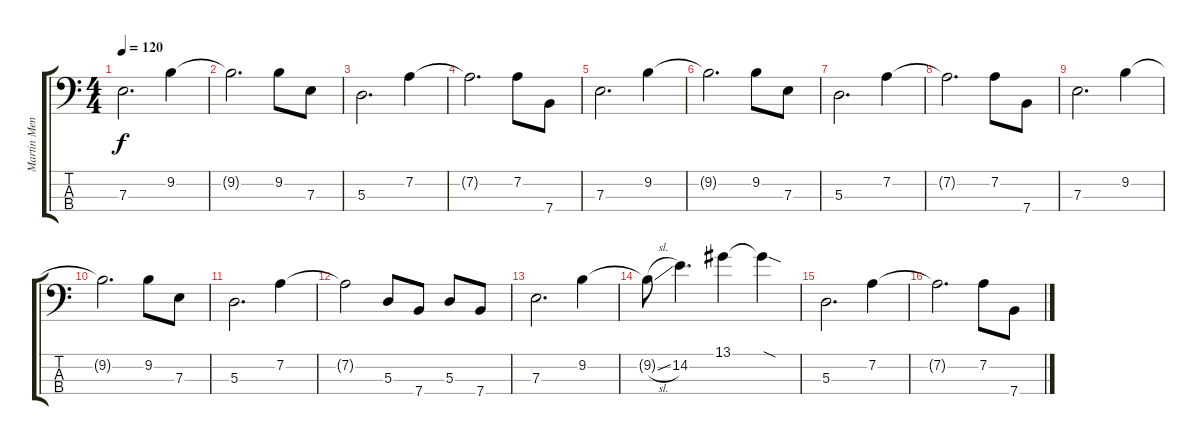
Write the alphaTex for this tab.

\track ("Martin Mendez - Bass" "Martin Men") {instrument electricbassfinger}
\staff {score tabs}
\tuning (G2 D2 A1 E1) {hide}
\ts (4 4)
\tempo 120
\clef f4
\ks c
7.3.2{d dy f} 9.2.4 |
9.2{t}.2{d} 9.2.8 7.3.8 |
5.3.2{d} 7.2.4 |
7.2{t}.2{d} 7.2.8 7.4.8 |
7.3.2{d} 9.2.4 |
9.2{t}.2{d} 9.2.8 7.3.8 |
5.3.2{d} 7.2.4 |
7.2{t}.2{d} 7.2.8 7.4.8 |
7.3.2{d} 9.2.4 |
9.2{t}.2{d} 9.2.8 7.3.8 |
5.3.2{d} 7.2.4 |
7.2{t}.2 5.3.8 7.4.8 5.3.8 7.4.8 |
7.3.2{d} 9.2.4 |
9.2{sl t}.8 14.2.4{d} 13.1.4 13.1{sod t}.4 |
5.3.2{d} 7.2.4 |
7.2{t}.2{d} 7.2.8 7.4.8
